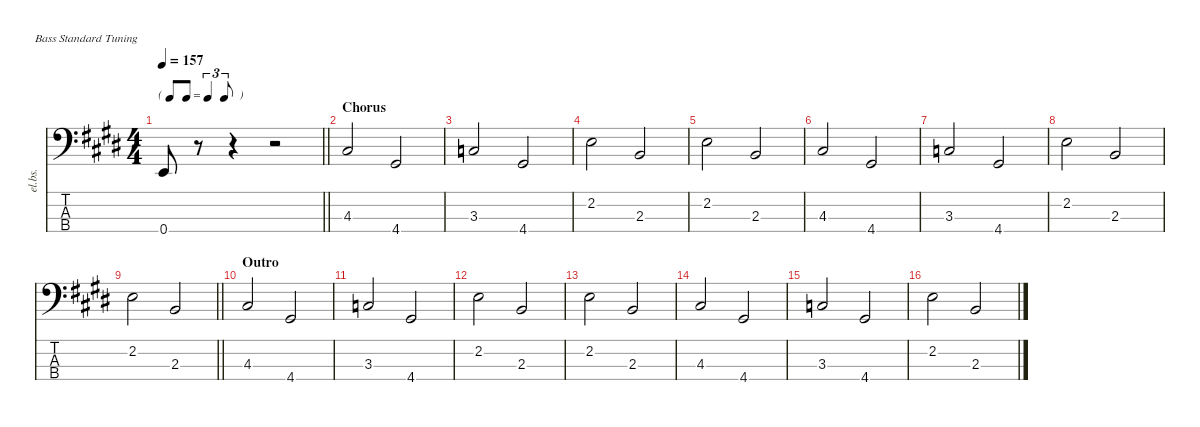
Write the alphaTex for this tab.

\defaultSystemsLayout 4
\hideDynamics
\bracketExtendMode nobrackets
\otherSystemsTrackNameOrientation horizontal
\track ("Bass" "el.bs.") {instrument electricbasspick}
\staff {score tabs}
\tuning (G2 D2 A1 E1)
\ts (4 4)
\tf triplet8th
\tempo 157
\clef f4
\barLineRight lightlight
\ks e
0.4{acc forcenatural}.8{dy f beam Up} r.8{beam Up} r.4{beam Up} r.2{beam Up} |
\section ("" "Chorus")
4.3{acc #}.2{beam Up} 4.4{acc #}.2{beam Up} |
3.3{acc forcenatural}.2{beam Up} 4.4{acc #}.2{beam Up} |
2.2{acc forcenatural}.2{beam Down} 2.3{acc forcenatural}.2{beam Up} |
2.2{acc forcenatural}.2{beam Down} 2.3{acc forcenatural}.2{beam Up} |
4.3{acc #}.2{beam Up} 4.4{acc #}.2{beam Up} |
3.3{acc forcenatural}.2{beam Up} 4.4{acc #}.2{beam Up} |
2.2{acc forcenatural}.2{beam Down} 2.3{acc forcenatural}.2{beam Up} |
\barLineRight lightlight
2.2{acc forcenatural}.2{beam Down} 2.3{acc forcenatural}.2{beam Up} |
\section ("" "Outro")
4.3{acc #}.2{beam Up} 4.4{acc #}.2{beam Up} |
3.3{acc forcenatural}.2{beam Up} 4.4{acc #}.2{beam Up} |
2.2{acc forcenatural}.2{beam Down} 2.3{acc forcenatural}.2{beam Up} |
2.2{acc forcenatural}.2{beam Down} 2.3{acc forcenatural}.2{beam Up} |
4.3{acc #}.2{beam Up} 4.4{acc #}.2{beam Up} |
3.3{acc forcenatural}.2{beam Up} 4.4{acc #}.2{beam Up} |
2.2{acc forcenatural}.2{beam Down} 2.3{acc forcenatural}.2{beam Up}
